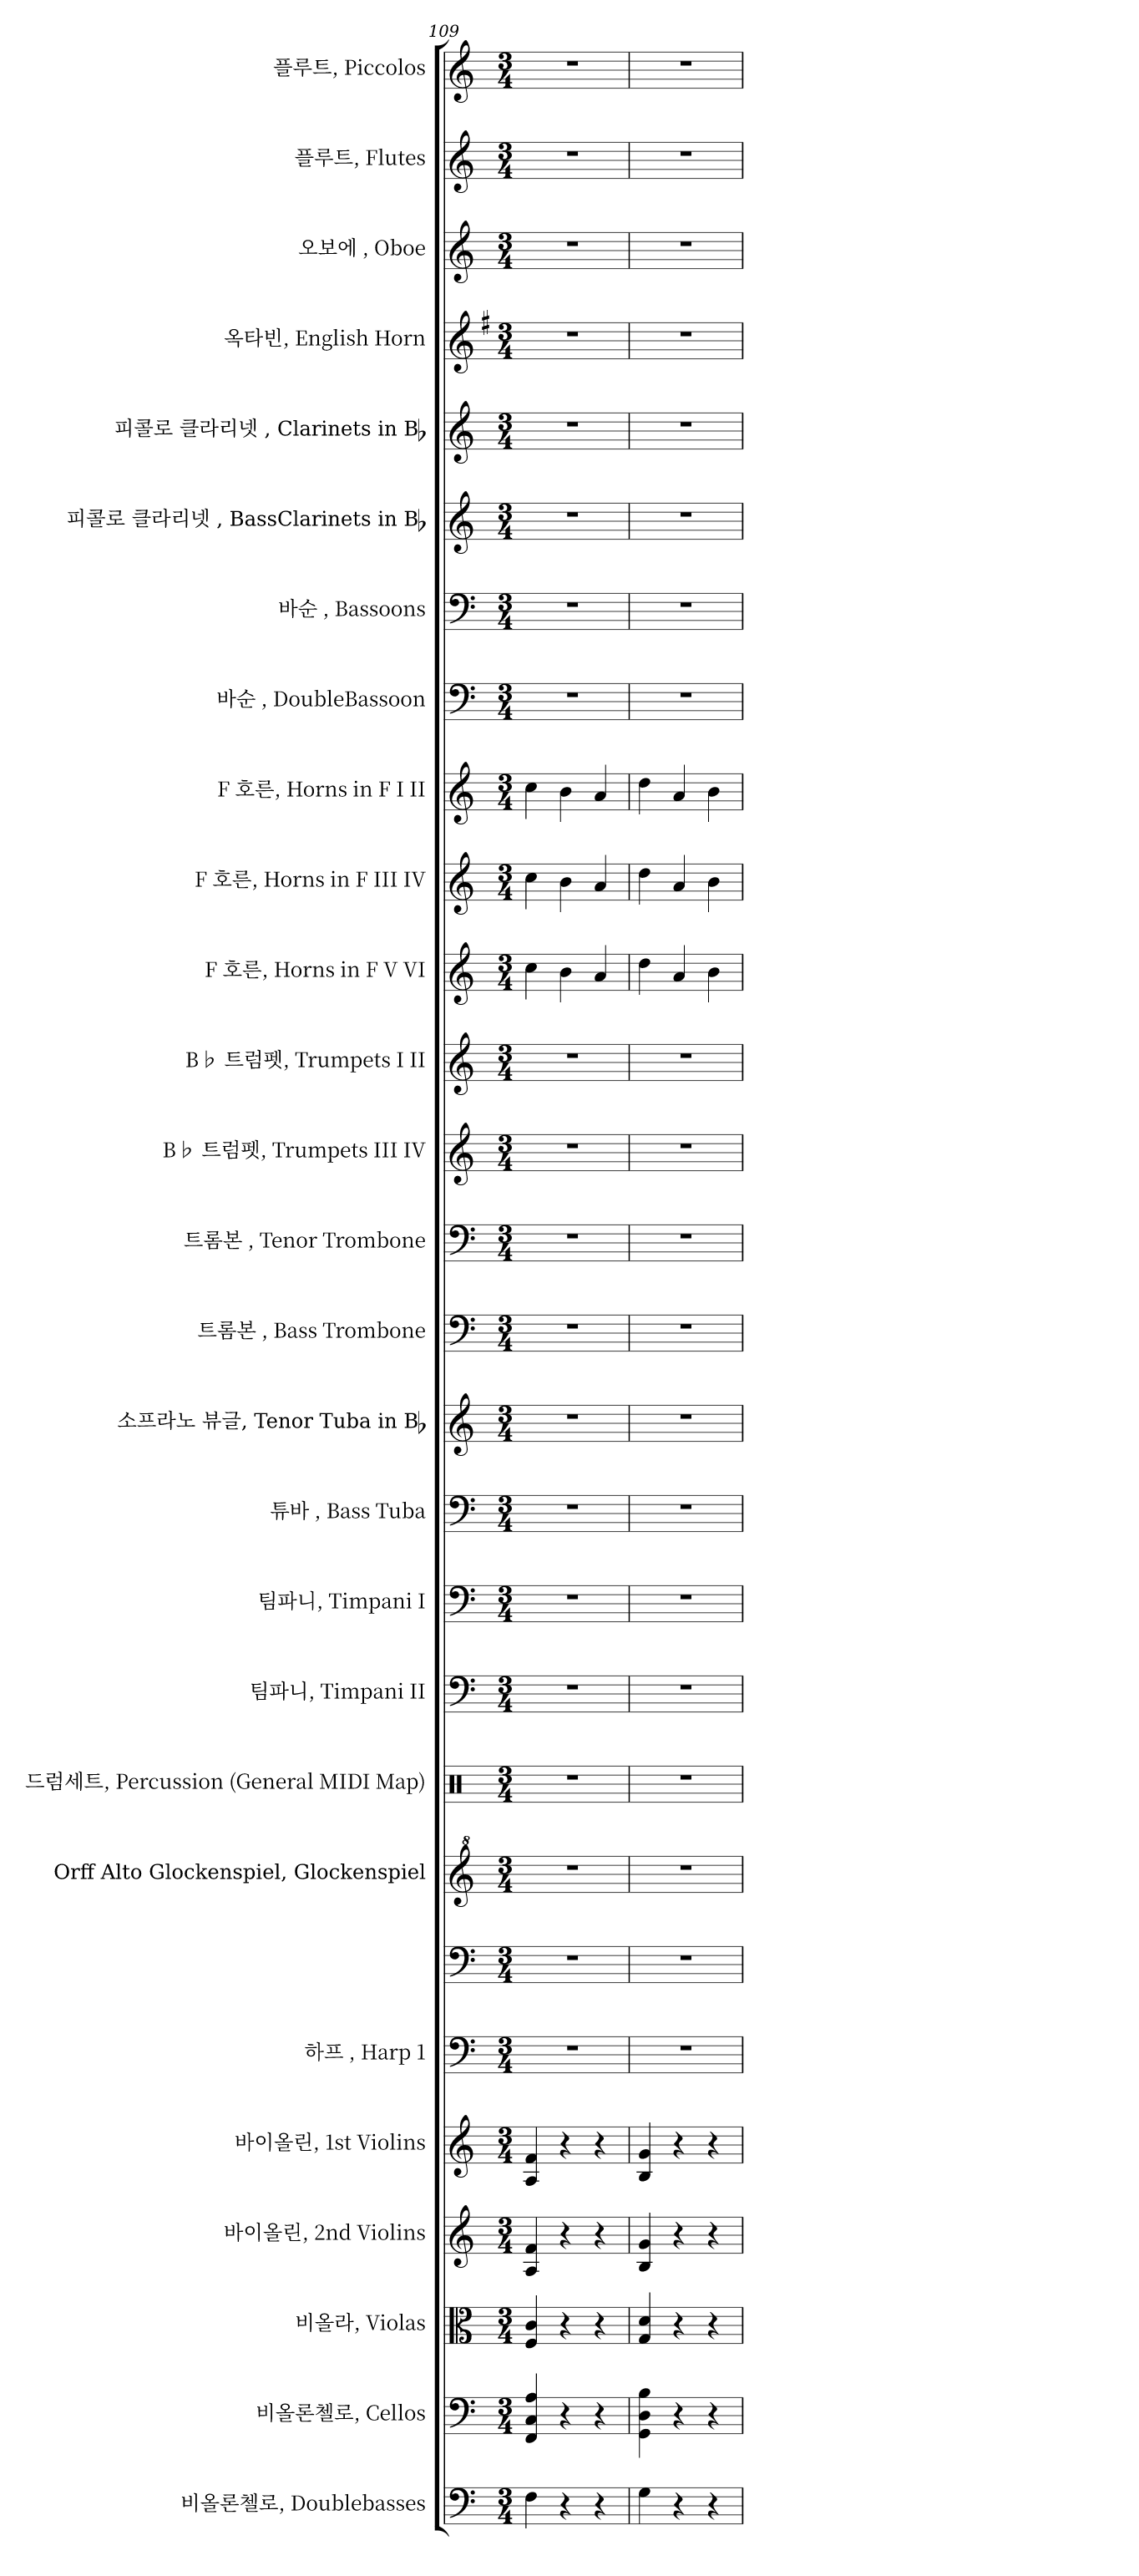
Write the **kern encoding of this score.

**kern	**kern	**kern	**kern	**kern	**kern	**kern	**kern	**kern	**kern	**kern	**kern	**kern	**kern	**kern	**kern	**kern	**kern	**kern	**kern	**kern	**kern	**kern	**kern	**kern	**kern	**kern	**kern
*part27	*part26	*part25	*part24	*part23	*part22	*part22	*part21	*part20	*part19	*part18	*part17	*part16	*part15	*part14	*part13	*part12	*part11	*part10	*part9	*part8	*part7	*part6	*part5	*part4	*part3	*part2	*part1
*staff28	*staff27	*staff26	*staff25	*staff24	*staff23	*staff22	*staff21	*staff20	*staff19	*staff18	*staff17	*staff16	*staff15	*staff14	*staff13	*staff12	*staff11	*staff10	*staff9	*staff8	*staff7	*staff6	*staff5	*staff4	*staff3	*staff2	*staff1
*I"비올론첼로, Doublebasses	*I"비올론첼로, Cellos	*I"비올라, Violas	*I"바이올린, 2nd Violins	*I"바이올린, 1st Violins	*I"하프 , Harp 1	*	*I"Orff Alto Glockenspiel, Glockenspiel	*I"드럼세트, Percussion (General MIDI Map)	*I"팀파니, Timpani II	*I"팀파니, Timpani I	*I"튜바 , Bass Tuba	*I"소프라노 뷰글, Tenor Tuba in Bb	*I"트롬본 , Bass Trombone	*I"트롬본 , Tenor Trombone	*I"B♭ 트럼펫, Trumpets III IV	*I"B♭ 트럼펫, Trumpets I II	*I"F 호른, Horns in F  V  VI	*I"F 호른, Horns in F III IV	*I"F 호른, Horns in F  I  II	*I"바순 , DoubleBassoon	*I"바순 , Bassoons	*I"피콜로 클라리넷 , BassClarinets in Bb	*I"피콜로 클라리넷 , Clarinets in Bb	*I"옥타빈, English Horn	*I"오보에 , Oboe	*I"플루트, Flutes	*I"플루트, Piccolos
*	*	*I'Vlas.	*I'Vlns.	*I'Vlns.	*I'Hrp.	*	*I'O. A. Glk.	*	*I'Timp.	*I'Timp.	*I'Tba.	*	*I'Tbn.	*I'Tbn.	*I'B♭ Tpt.	*I'B♭ Tpt.	*I'F Hn.	*I'F Hn.	*I'F Hn.	*	*I'Bsn.	*	*	*	*I'Ob.	*I'Fl.	*
*clefF4	*clefF4	*clefC3	*clefG2	*clefG2	*clefF4	*clefF4	*clefG^2	*clefX	*clefF4	*clefF4	*clefF4	*clefG2	*clefF4	*clefF4	*clefG2	*clefG2	*clefG2	*clefG2	*clefG2	*clefF4	*clefF4	*clefG2	*clefG2	*clefG2	*clefG2	*clefG2	*clefG2
*	*	*	*	*	*	*	*	*	*	*	*	*	*	*	*ITrd1c2	*ITrd1c2	*ITrd4c7	*ITrd4c7	*ITrd4c7	*	*	*ITrd-5c-8	*ITrd-5c-8	*ITrd4c7	*	*	*
*k[]	*k[]	*k[]	*k[]	*k[]	*k[]	*k[]	*k[]	*k[]	*k[]	*k[]	*k[]	*k[]	*k[]	*k[]	*k[b-e-]	*k[b-e-]	*k[b-]	*k[b-]	*k[b-]	*k[]	*k[]	*k[b-e-a-d-]	*k[b-e-a-d-]	*k[]	*k[]	*k[]	*k[]
*M3/4	*M3/4	*M3/4	*M3/4	*M3/4	*M3/4	*M3/4	*M3/4	*M3/4	*M3/4	*M3/4	*M3/4	*M3/4	*M3/4	*M3/4	*M3/4	*M3/4	*M3/4	*M3/4	*M3/4	*M3/4	*M3/4	*M3/4	*M3/4	*M3/4	*M3/4	*M3/4	*M3/4
=109	=109	=109	=109	=109	=109	=109	=109	=109	=109	=109	=109	=109	=109	=109	=109	=109	=109	=109	=109	=109	=109	=109	=109	=109	=109	=109	=109
4F\	4FF/ 4C/ 4A/	4F/ 4c/	4A/ 4f/	4A/ 4f/	2.r	2.r	2.r	2.r	2.r	2.r	2.r	2.r	2.r	2.r	2.r	2.r	4f\	4f\	4f\	2.r	2.r	2.r	2.r	2.r	2.r	2.r	2.r
4r	4r	4r	4r	4r	.	.	.	.	.	.	.	.	.	.	.	.	4e\	4e\	4e\	.	.	.	.	.	.	.	.
4r	4r	4r	4r	4r	.	.	.	.	.	.	.	.	.	.	.	.	4d/	4d/	4d/	.	.	.	.	.	.	.	.
=110	=110	=110	=110	=110	=110	=110	=110	=110	=110	=110	=110	=110	=110	=110	=110	=110	=110	=110	=110	=110	=110	=110	=110	=110	=110	=110	=110
4G\	4GG\ 4D\ 4B\	4G/ 4d/	4B/ 4g/	4B/ 4g/	2.r	2.r	2.r	2.r	2.r	2.r	2.r	2.r	2.r	2.r	2.r	2.r	4g\	4g\	4g\	2.r	2.r	2.r	2.r	2.r	2.r	2.r	2.r
4r	4r	4r	4r	4r	.	.	.	.	.	.	.	.	.	.	.	.	4d/	4d/	4d/	.	.	.	.	.	.	.	.
4r	4r	4r	4r	4r	.	.	.	.	.	.	.	.	.	.	.	.	4e\	4e\	4e\	.	.	.	.	.	.	.	.
=	=	=	=	=	=	=	=	=	=	=	=	=	=	=	=	=	=	=	=	=	=	=	=	=	=	=	=
*-	*-	*-	*-	*-	*-	*-	*-	*-	*-	*-	*-	*-	*-	*-	*-	*-	*-	*-	*-	*-	*-	*-	*-	*-	*-	*-	*-
